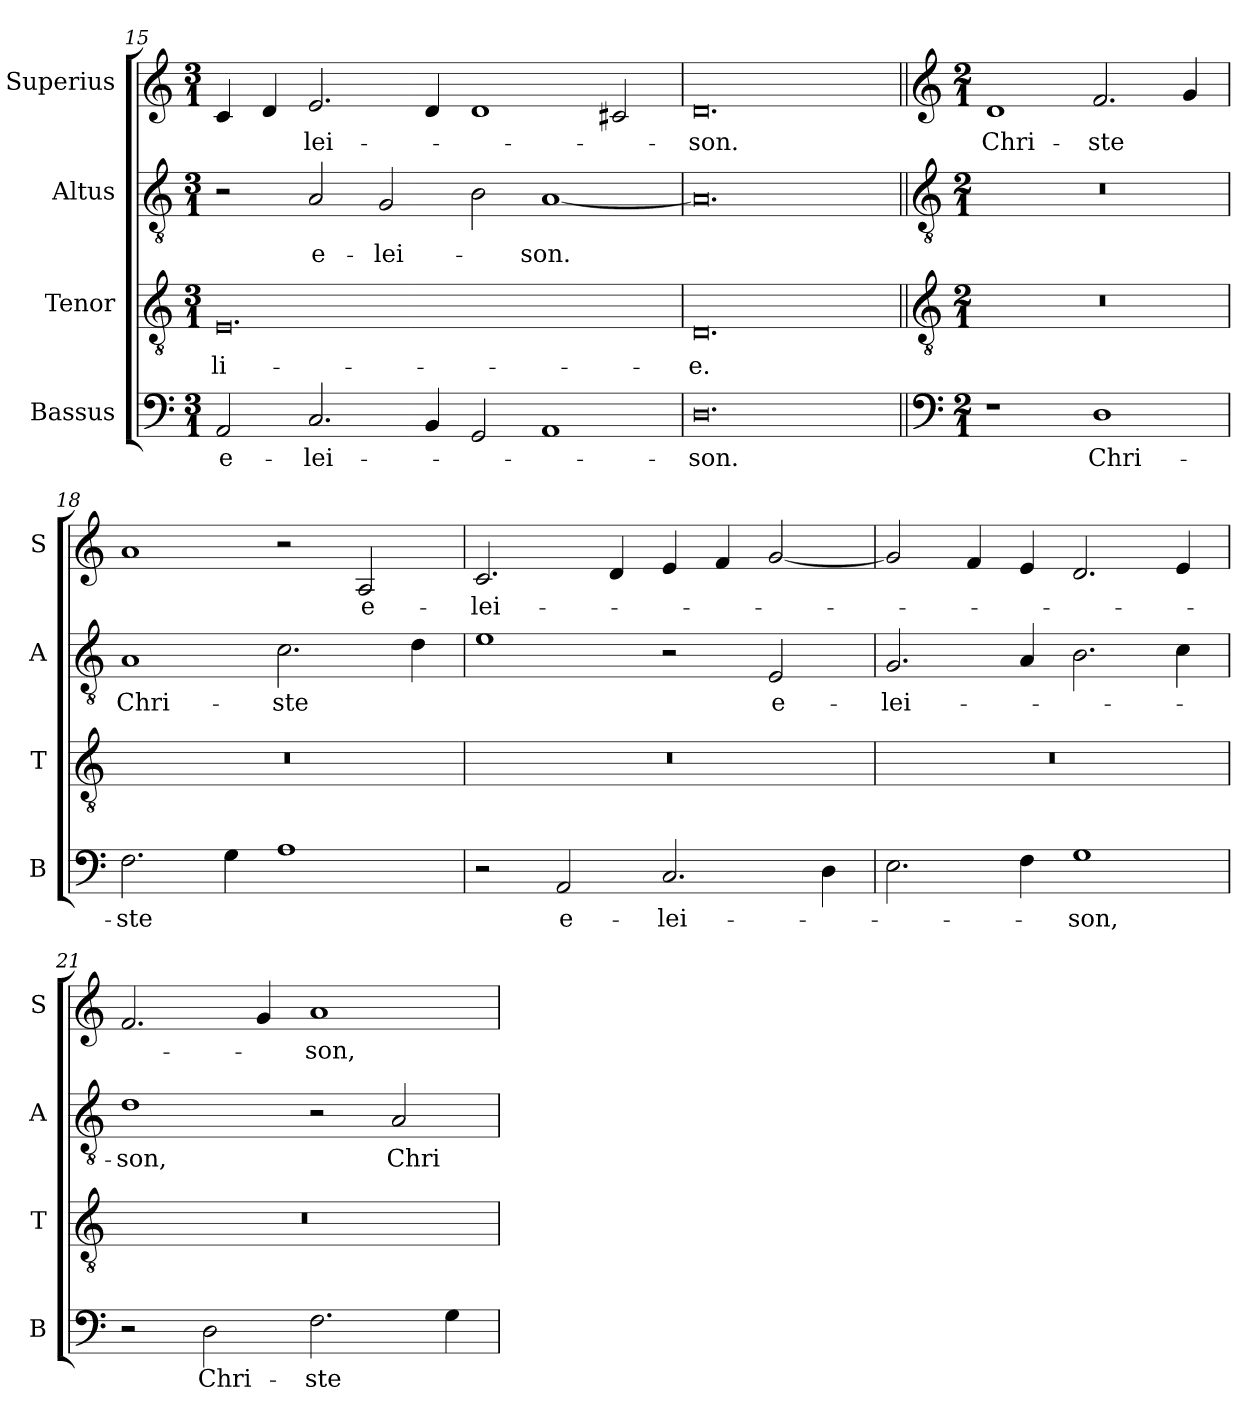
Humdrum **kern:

**kern	**text	**kern	**text	**kern	**text	**kern	**text
*part4	*part4	*part3	*part3	*part2	*part2	*part1	*part1
*staff4	*staff4	*staff3	*staff3	*staff2	*staff2	*staff1	*staff1
*I"Bassus	*	*I"Tenor	*	*I"Altus	*	*I"Superius	*
*I'B	*	*I'T	*	*I'A	*	*I'S	*
*clefF4	*	*clefGv2	*	*clefGv2	*	*clefG2	*
*k[]	*	*k[]	*	*k[]	*	*k[]	*
*M3/1	*	*M3/1	*	*M3/1	*	*M3/1	*
=15	=15	=15	=15	=15	=15	=15	=15
2AA/	e-	0.E	-li-	2r	.	4c/	.
.	.	.	.	.	.	4d/	.
2.C/	-lei-	.	.	2A/	e-	2.e/	-lei-
.	.	.	.	2G/	-lei-	.	.
4BB/	.	.	.	.	.	4d/	.
2GG/	.	.	.	2B\	.	1d	.
1AA	.	.	.	[1A	-son.	.	.
.	.	.	.	.	.	2c#X/	.
=16	=16	=16	=16	=16	=16	=16	=16
0.D	-son.	0.D	-e.	0.A]	.	0.d	-son.
!!LO:LB:g=z
=17||	=17||	=17||	=17||	=17||	=17||	=17||	=17||
*clefF4	*	*clefGv2	*	*clefGv2	*	*clefG2	*
*k[]	*	*k[]	*	*k[]	*	*k[]	*
*M2/1	*	*M2/1	*	*M2/1	*	*M2/1	*
1r	.	0r	.	0r	.	1d	Chri-
1D	Chri-	.	.	.	.	2.f/	-ste
.	.	.	.	.	.	4g/	.
=18	=18	=18	=18	=18	=18	=18	=18
2.F\	-ste	0r	.	1A	Chri-	1a	.
4G\	.	.	.	.	.	.	.
1A	.	.	.	2.c\	-ste	2r	.
.	.	.	.	.	.	2A/	e-
.	.	.	.	4d\	.	.	.
=19	=19	=19	=19	=19	=19	=19	=19
2r	.	0r	.	1e	.	2.c/	-lei-
2AA/	e-	.	.	.	.	.	.
.	.	.	.	.	.	4d/	.
2.C/	-lei-	.	.	2r	.	4e/	.
.	.	.	.	.	.	4f/	.
.	.	.	.	2E/	e-	[2g/	.
4D\	.	.	.	.	.	.	.
=20	=20	=20	=20	=20	=20	=20	=20
2.E\	.	0r	.	2.G/	-lei-	2g/]	.
.	.	.	.	.	.	4f/	.
4F\	.	.	.	4A/	.	4e/	.
1G	-son,	.	.	2.B\	.	2.d/	.
.	.	.	.	4c\	.	4e/	.
=21	=21	=21	=21	=21	=21	=21	=21
2r	.	0r	.	1d	-son,	2.f/	.
2D\	Chri-	.	.	.	.	.	.
.	.	.	.	.	.	4g/	.
2.F\	-ste	.	.	2r	.	1a	-son,
.	.	.	.	2A/	Chri-	.	.
4G\	.	.	.	.	.	.	.
=	=	=	=	=	=	=	=
*-	*-	*-	*-	*-	*-	*-	*-
